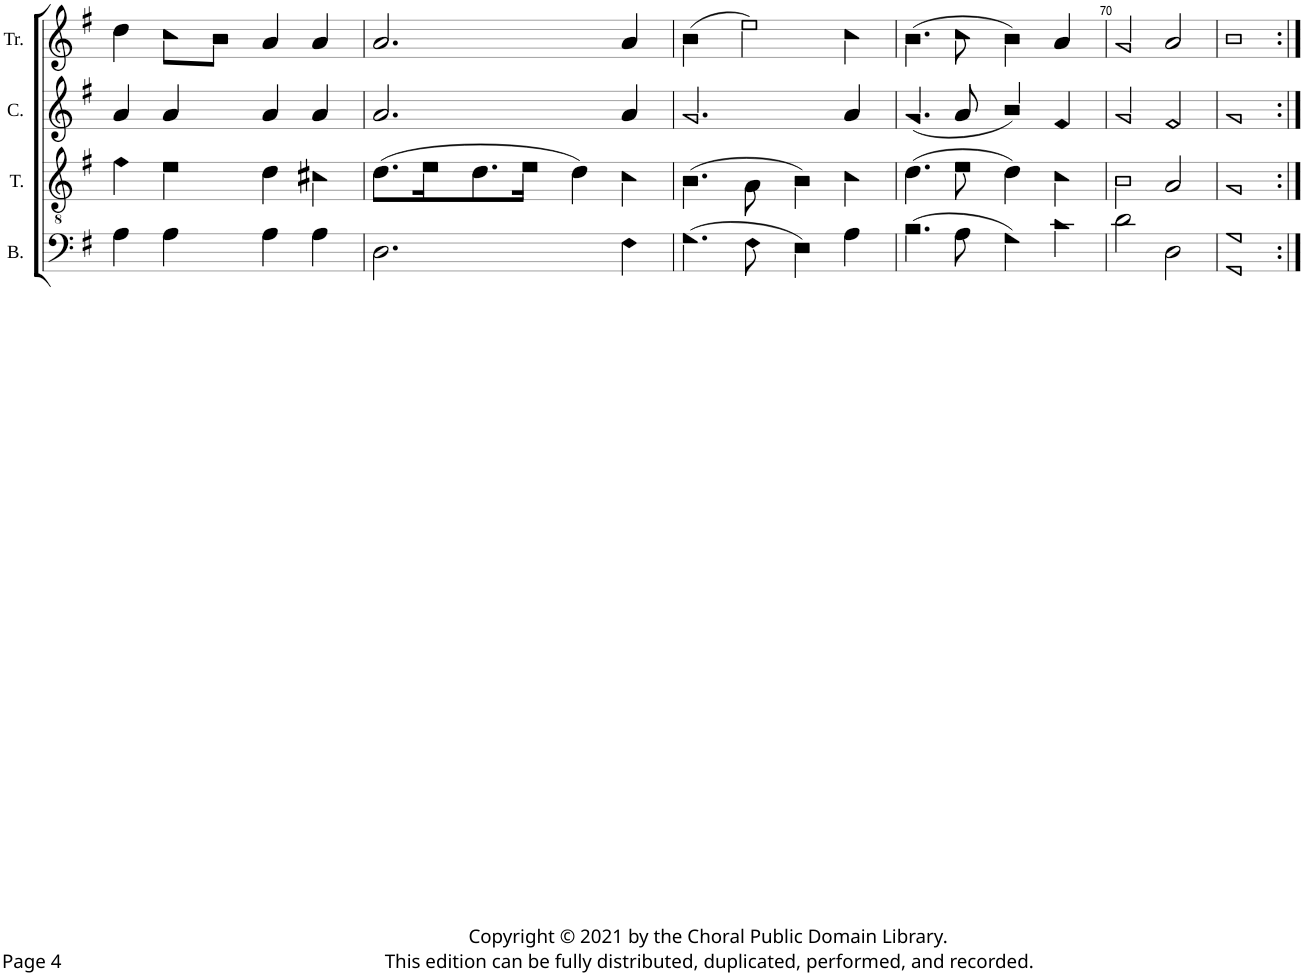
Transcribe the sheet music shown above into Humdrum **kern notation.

**kern	**kern	**kern	**kern
*part4	*part3	*part2	*part1
*staff4	*staff3	*staff2	*staff1
*I"Bass	*I"Tenor	*I"Counter	*I"Treble
*I'B.	*I'T.	*I'C.	*I'Tr.
!!LO:PB:g=z
*clefF4	*clefGv2	*clefG2	*clefG2
*k[f#]	*k[f#]	*k[f#]	*k[f#]
*M4/4	*M4/4	*M4/4	*M4/4
*met(c)	*met(c)	*met(c)	*met(c)
=66	=66	=66	=66
4A!\	4f#!\	4a!/	4dd!\
4A!\	4e!\	4a!/	8cc!\L
.	.	.	8b!\J
4A!\	4d!\	4a!/	4a!/
4A!\	4c#X!\	4a!/	4a!/
=67	=67	=67	=67
2.D!\	(8.d!\L	2.a!/	2.a!/
.	16e!\K	.	.
.	8.d!\	.	.
.	16e!\Jk	.	.
.	4d!\)	.	.
4F#!\	4c!\	4a!/	4a!/
=68	=68	=68	=68
(4.G!\	(4.B!\	2.g!/	(4b!\
.	.	.	2ee!\)
8F#!\	8A!\	.	.
4E!\)	4B!\)	.	.
4A!\	4c!\	4a!/	4cc!\
=69	=69	=69	=69
(4.B!\	(4.d!\	(4.g!/	(4.b!\
8A!\	8e!\	8a!/	8cc!\
4G!\)	4d!\)	4b!/)	4b!\)
4c!\	4c!\	4f#!/	4a!/
=70	=70	=70	=70
2d!\	2B!\	2g!/	2g!/
2D!\	2A!/	2f#!/	2a!/
=71	=71	=71	=71
1GG! 1G!	1G!	1g!	1b!
=:|!	=:|!	=:|!	=:|!
*-	*-	*-	*-
